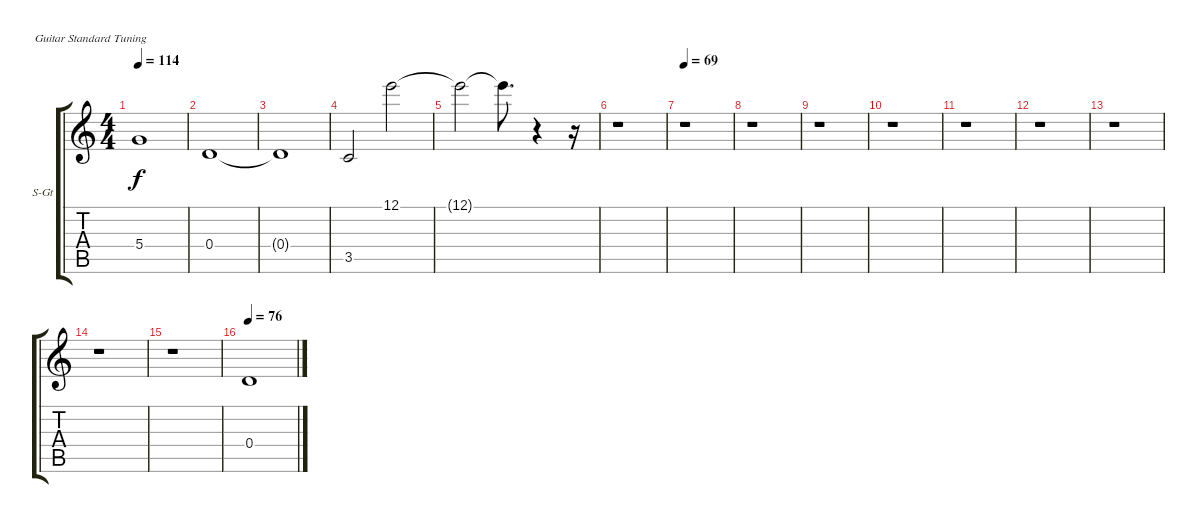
\bracketExtendMode groupsimilarinstruments
\firstSystemTrackNameOrientation horizontal
\otherSystemsTrackNameOrientation horizontal
\track ("clavier" "S-Gt") {instrument synthstrings1}
\staff {score tabs}
\tuning (E4 B3 G3 D3 A2 E2)
\displaytranspose 12
\ts (4 4)
\tempo 114
\clef g2
\ks c
5.4{t}.1{dy f} |
0.4.1 |
0.4{t}.1 |
3.5.2 12.1.2 |
12.1{t}.2 12.1{t}.8{d} r.4 r.16 |
r.1 |
\tempo 69
r.1 |
r.1 |
r.1 |
r.1 |
r.1 |
r.1 |
r.1 |
r.1 |
r.1 |
\tempo 76
0.4.1
